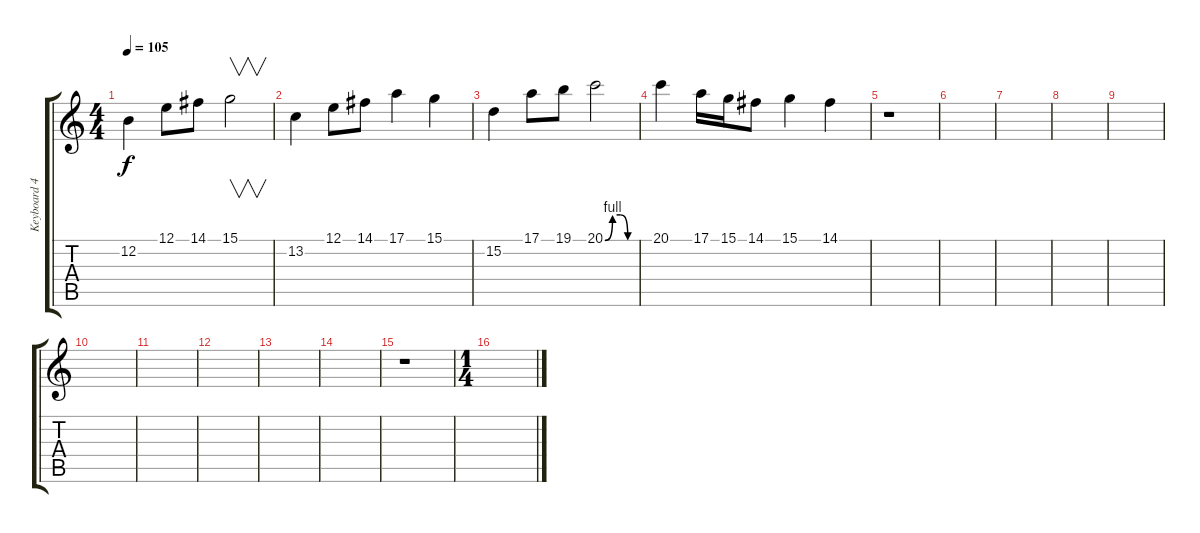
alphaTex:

\track ("Keyboard 4" "Keyboard 4") {instrument lead1square}
\staff {score tabs}
\tuning (E4 B3 G3 D3 A2 E2) {hide}
\ts (4 4)
\tempo 105
\clef g2
\ks c
12.2.4{dy f} 12.1.8 14.1.8 15.1.2{v} |
13.2.4 12.1.8 14.1.8 17.1.4 15.1.4 |
15.2.4 17.1.8 19.1.8 20.1{be (custom 0 0 15 4 30 4 45 0 60 0)}.2 |
20.1.4 17.1.16 15.1.16 14.1.8 15.1.4 14.1.4 |
r.1 |
|
|
|
|
|
|
|
|
|
r.1 |
\ts (1 4)
